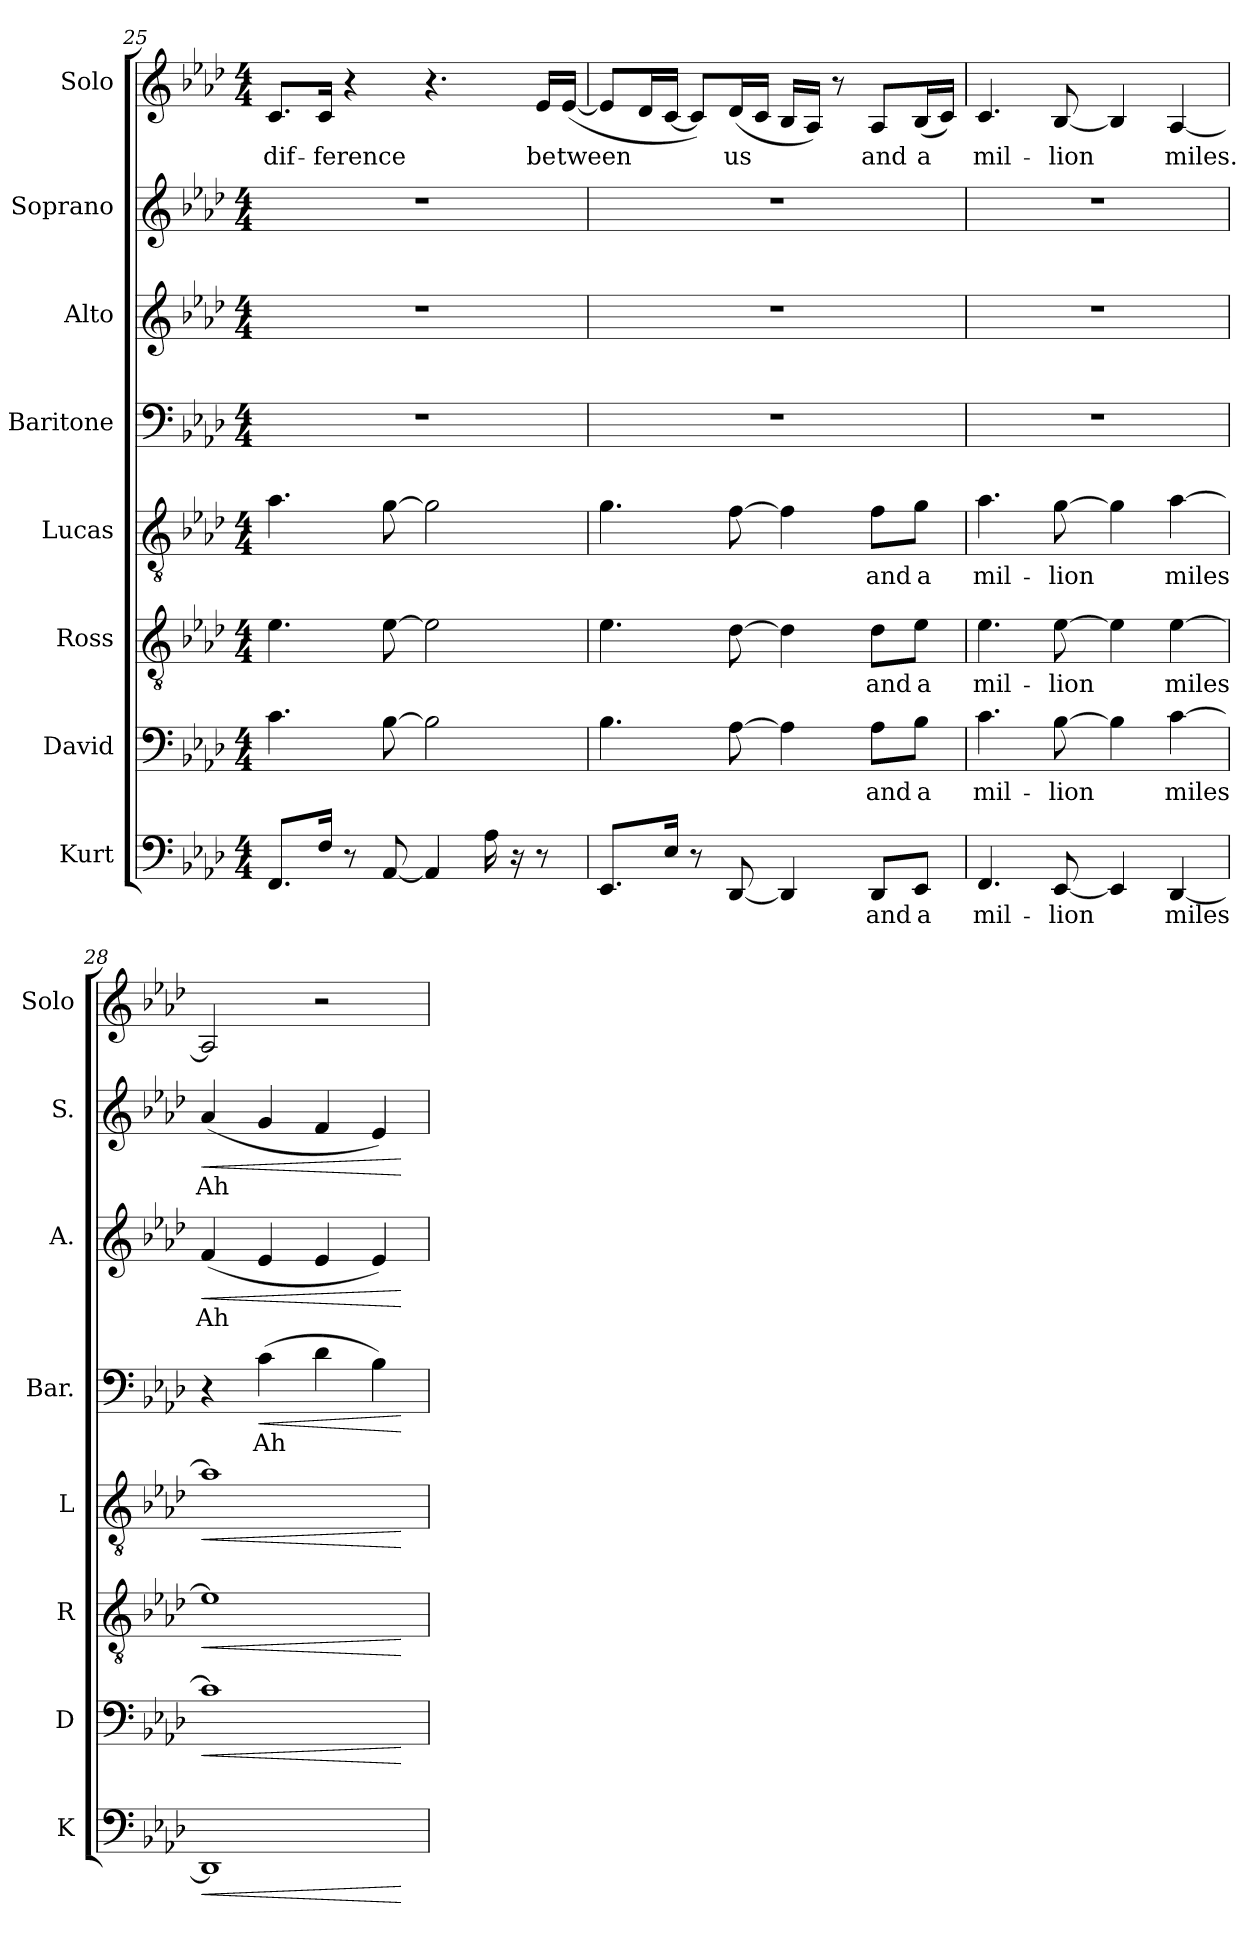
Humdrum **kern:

**kern	**text	**dynam	**kern	**text	**dynam	**kern	**text	**dynam	**kern	**text	**dynam	**kern	**text	**dynam	**kern	**text	**dynam	**kern	**text	**dynam	**kern	**text
*part8	*part8	*part8	*part7	*part7	*part7	*part6	*part6	*part6	*part5	*part5	*part5	*part4	*part4	*part4	*part3	*part3	*part3	*part2	*part2	*part2	*part1	*part1
*staff8	*staff8	*staff8	*staff7	*staff7	*staff7	*staff6	*staff6	*staff6	*staff5	*staff5	*staff5	*staff4	*staff4	*staff4	*staff3	*staff3	*staff3	*staff2	*staff2	*staff2	*staff1	*staff1
*I"Kurt	*	*	*I"David	*	*	*I"Ross	*	*	*I"Lucas	*	*	*I"Baritone	*	*	*I"Alto	*	*	*I"Soprano	*	*	*I"Solo	*
*I'K	*	*	*I'D	*	*	*I'R	*	*	*I'L	*	*	*I'Bar.	*	*	*I'A.	*	*	*I'S.	*	*	*I'Solo	*
!!LO:PB:g=z
*clefF4	*	*	*clefF4	*	*	*clefGv2	*	*	*clefGv2	*	*	*clefF4	*	*	*clefG2	*	*	*clefG2	*	*	*clefG2	*
*k[b-e-a-d-]	*	*	*k[b-e-a-d-]	*	*	*k[b-e-a-d-]	*	*	*k[b-e-a-d-]	*	*	*k[b-e-a-d-]	*	*	*k[b-e-a-d-]	*	*	*k[b-e-a-d-]	*	*	*k[b-e-a-d-]	*
*M4/4	*	*	*M4/4	*	*	*M4/4	*	*	*M4/4	*	*	*M4/4	*	*	*M4/4	*	*	*M4/4	*	*	*M4/4	*
=25	=25	=25	=25	=25	=25	=25	=25	=25	=25	=25	=25	=25	=25	=25	=25	=25	=25	=25	=25	=25	=25	=25
8.FF/L	.	.	4.c\	.	.	4.e-\	.	.	4.a-\	.	.	1r	.	.	1r	.	.	1r	.	.	8.c/L	dif-
16F/Jk	.	.	.	.	.	.	.	.	.	.	.	.	.	.	.	.	.	.	.	.	16c/Jk	-ference
8r	.	.	.	.	.	.	.	.	.	.	.	.	.	.	.	.	.	.	.	.	4r	.
[8AA-/	.	.	[8B-\	.	.	[8e-\	.	.	[8g\	.	.	.	.	.	.	.	.	.	.	.	.	.
4AA-/]	.	.	2B-\]	.	.	2e-\]	.	.	2g\]	.	.	.	.	.	.	.	.	.	.	.	4.r	.
16A-\	.	.	.	.	.	.	.	.	.	.	.	.	.	.	.	.	.	.	.	.	.	.
16r	.	.	.	.	.	.	.	.	.	.	.	.	.	.	.	.	.	.	.	.	.	.
8r	.	.	.	.	.	.	.	.	.	.	.	.	.	.	.	.	.	.	.	.	16e-/LL	be
.	.	.	.	.	.	.	.	.	.	.	.	.	.	.	.	.	.	.	.	.	([16e-/JJ	tween
=26	=26	=26	=26	=26	=26	=26	=26	=26	=26	=26	=26	=26	=26	=26	=26	=26	=26	=26	=26	=26	=26	=26
8.EE-/L	.	.	4.B-\	.	.	4.e-\	.	.	4.g\	.	.	1r	.	.	1r	.	.	1r	.	.	8e-/L]	.
.	.	.	.	.	.	.	.	.	.	.	.	.	.	.	.	.	.	.	.	.	16d-/L	.
16E-/Jk	.	.	.	.	.	.	.	.	.	.	.	.	.	.	.	.	.	.	.	.	[16c/JJ	.
8r	.	.	.	.	.	.	.	.	.	.	.	.	.	.	.	.	.	.	.	.	8c/L])	.
[8DD-/	.	.	[8A-\	.	.	[8d-\	.	.	[8f\	.	.	.	.	.	.	.	.	.	.	.	(16d-/L	us
.	.	.	.	.	.	.	.	.	.	.	.	.	.	.	.	.	.	.	.	.	16c/JJ	.
4DD-/]	.	.	4A-\]	.	.	4d-\]	.	.	4f\]	.	.	.	.	.	.	.	.	.	.	.	16B-/LL	.
.	.	.	.	.	.	.	.	.	.	.	.	.	.	.	.	.	.	.	.	.	16A-/JJ)	.
.	.	.	.	.	.	.	.	.	.	.	.	.	.	.	.	.	.	.	.	.	8r	.
8DD-/L	and	.	8A-\L	and	.	8d-\L	and	.	8f\L	and	.	.	.	.	.	.	.	.	.	.	8A-/L	and
8EE-/J	a	.	8B-\J	a	.	8e-\J	a	.	8g\J	a	.	.	.	.	.	.	.	.	.	.	(16B-/L	a
.	.	.	.	.	.	.	.	.	.	.	.	.	.	.	.	.	.	.	.	.	16c/JJ)	.
=27	=27	=27	=27	=27	=27	=27	=27	=27	=27	=27	=27	=27	=27	=27	=27	=27	=27	=27	=27	=27	=27	=27
4.FF/	mil-	.	4.c\	mil-	.	4.e-\	mil-	.	4.a-\	mil-	.	1r	.	.	1r	.	.	1r	.	.	4.c/	mil-
[8EE-/	-lion	.	[8B-\	-lion	.	[8e-\	-lion	.	[8g\	-lion	.	.	.	.	.	.	.	.	.	.	[8B-/	-lion
4EE-/]	.	.	4B-\]	.	.	4e-\]	.	.	4g\]	.	.	.	.	.	.	.	.	.	.	.	4B-/]	.
[4DD-/	miles	.	[4c\	miles	.	[4e-\	miles	.	[4a-\	miles	.	.	.	.	.	.	.	.	.	.	[4A-/	miles.
!!LO:PB:g=z
=28	=28	=28	=28	=28	=28	=28	=28	=28	=28	=28	=28	=28	=28	=28	=28	=28	=28	=28	=28	=28	=28	=28
!	!	!LO:HP:b	!	!	!LO:HP:b	!	!	!LO:HP:b	!	!	!LO:HP:b	!	!	!	!	!	!LO:HP:b	!	!	!LO:HP:b	!	!
1DD-]	.	<	1c]	.	<	1e-]	.	<	1a-]	.	<	4r	.	.	(4f/	Ah	<	(4a-/	Ah	<	2A-/]	.
!	!	!	!	!	!	!	!	!	!	!	!	!	!	!LO:HP:b	!	!	!	!	!	!	!	!
.	.	.	.	.	.	.	.	.	.	.	.	(4c\	Ah	<	4e-/	.	.	4g/	.	.	.	.
.	.	.	.	.	.	.	.	.	.	.	.	4d-\	.	.	4e-/	.	.	4f/	.	.	2r	.
.	.	.	.	.	.	.	.	.	.	.	.	4B-\)	.	.	4e-/)	.	.	4e-/)	.	.	.	.
.	.	[	.	.	[	.	.	[	.	.	[	.	.	[	.	.	[	.	.	[	.	.
=	=	=	=	=	=	=	=	=	=	=	=	=	=	=	=	=	=	=	=	=	=	=
*-	*-	*-	*-	*-	*-	*-	*-	*-	*-	*-	*-	*-	*-	*-	*-	*-	*-	*-	*-	*-	*-	*-
